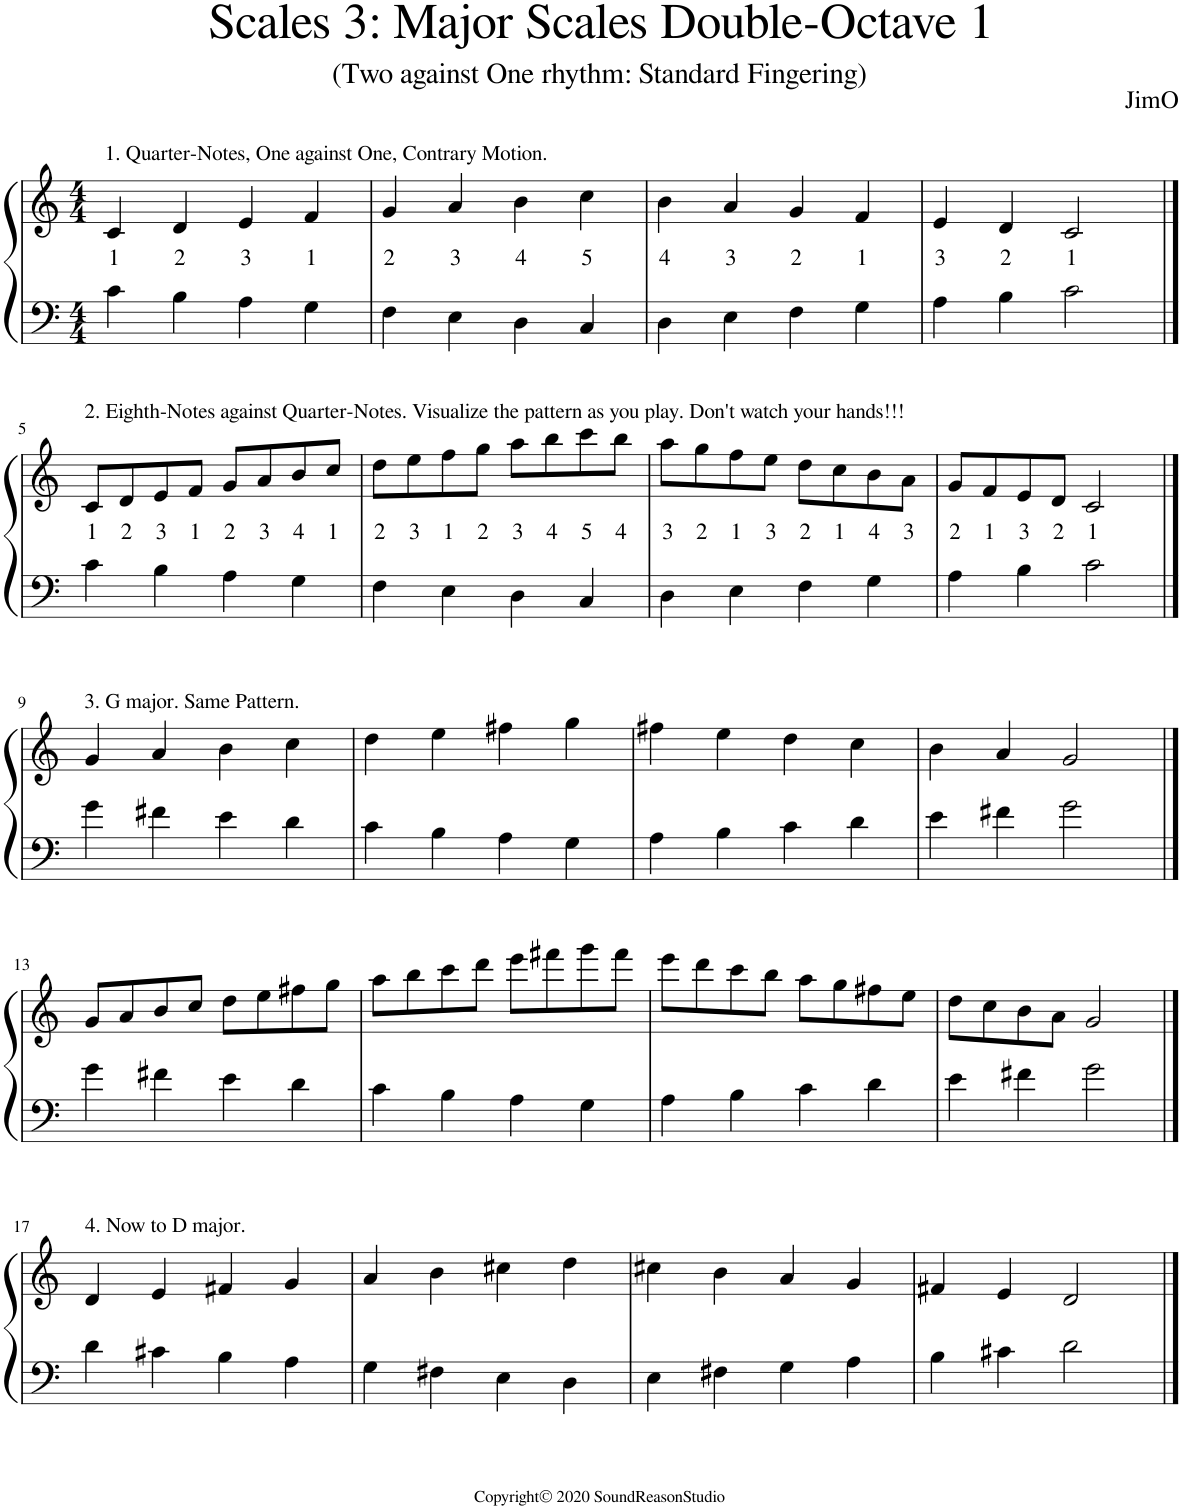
**kern	**kern	**text
*part1	*part1	*part1
*staff2	*staff1	*staff1
*I"Piano	*	*
*I'Pno.	*	*
*clefF4	*clefG2	*
*k[]	*k[]	*
*M4/4	*M4/4	*
=1	=1	=1
!	!LO:TX:a:t=1. Quarter-Notes, One against One, Contrary Motion.	!
!	!	!LO:LY:b
4c\	4c/	1
!	!	!LO:LY:b
4B\	4d/	2
!	!	!LO:LY:b
4A\	4e/	3
!	!	!LO:LY:b
4G\	4f/	1
=2	=2	=2
!	!	!LO:LY:b
4F\	4g/	2
!	!	!LO:LY:b
4E\	4a/	3
!	!	!LO:LY:b
4D\	4b\	4
!	!	!LO:LY:b
4C/	4cc\	5
=3	=3	=3
!	!	!LO:LY:b
4D\	4b\	4
!	!	!LO:LY:b
4E\	4a/	3
!	!	!LO:LY:b
4F\	4g/	2
!	!	!LO:LY:b
4G\	4f/	1
=4	=4	=4
!	!	!LO:LY:b
4A\	4e/	3
!	!	!LO:LY:b
4B\	4d/	2
!	!	!LO:LY:b
2c\	2c/	1
!!LO:LB:g=z
==5	==5	==5
!	!LO:TX:a:t=2. Eighth-Notes against Quarter-Notes. Visualize the pattern as you play. Don't watch your hands!!!	!
!	!	!LO:LY:b
4c\	8c/L	1
!	!	!LO:LY:b
.	8d/	2
!	!	!LO:LY:b
4B\	8e/	3
!	!	!LO:LY:b
.	8f/J	1
!	!	!LO:LY:b
4A\	8g/L	2
!	!	!LO:LY:b
.	8a/	3
!	!	!LO:LY:b
4G\	8b/	4
!	!	!LO:LY:b
.	8cc/J	1
=6	=6	=6
!	!	!LO:LY:b
4F\	8dd\L	2
!	!	!LO:LY:b
.	8ee\	3
!	!	!LO:LY:b
4E\	8ff\	1
!	!	!LO:LY:b
.	8gg\J	2
!	!	!LO:LY:b
4D\	8aa\L	3
!	!	!LO:LY:b
.	8bb\	4
!	!	!LO:LY:b
4C/	8ccc\	5
!	!	!LO:LY:b
.	8bb\J	4
=7	=7	=7
!	!	!LO:LY:b
4D\	8aa\L	3
!	!	!LO:LY:b
.	8gg\	2
!	!	!LO:LY:b
4E\	8ff\	1
!	!	!LO:LY:b
.	8ee\J	3
!	!	!LO:LY:b
4F\	8dd\L	2
!	!	!LO:LY:b
.	8cc\	1
!	!	!LO:LY:b
4G\	8b\	4
!	!	!LO:LY:b
.	8a\J	3
=8	=8	=8
!	!	!LO:LY:b
4A\	8g/L	2
!	!	!LO:LY:b
.	8f/	1
!	!	!LO:LY:b
4B\	8e/	3
!	!	!LO:LY:b
.	8d/J	2
!	!	!LO:LY:b
2c\	2c/	1
!!LO:LB:g=z
==9	==9	==9
!	!LO:TX:a:t=3. G major. Same Pattern.	!
4g\	4g/	.
4f#X\	4a/	.
4e\	4b\	.
4d\	4cc\	.
=10	=10	=10
4c\	4dd\	.
4B\	4ee\	.
4A\	4ff#X\	.
4G\	4gg\	.
=11	=11	=11
4A\	4ff#X\	.
4B\	4ee\	.
4c\	4dd\	.
4d\	4cc\	.
=12	=12	=12
4e\	4b\	.
4f#X\	4a/	.
2g\	2g/	.
!!LO:LB:g=z
==13	==13	==13
4g\	8g/L	.
.	8a/	.
4f#X\	8b/	.
.	8cc/J	.
4e\	8dd\L	.
.	8ee\	.
4d\	8ff#X\	.
.	8gg\J	.
=14	=14	=14
4c\	8aa\L	.
.	8bb\	.
4B\	8ccc\	.
.	8ddd\J	.
4A\	8eee\L	.
.	8fff#X\	.
4G\	8ggg\	.
.	8fff#\J	.
=15	=15	=15
4A\	8eee\L	.
.	8ddd\	.
4B\	8ccc\	.
.	8bb\J	.
4c\	8aa\L	.
.	8gg\	.
4d\	8ff#X\	.
.	8ee\J	.
=16	=16	=16
4e\	8dd\L	.
.	8cc\	.
4f#X\	8b\	.
.	8a\J	.
2g\	2g/	.
!!LO:LB:g=z
==17	==17	==17
!	!LO:TX:a:t=4. Now to D major.	!
4d\	4d/	.
4c#X\	4e/	.
4B\	4f#X/	.
4A\	4g/	.
=18	=18	=18
4G\	4a/	.
4F#X\	4b\	.
4E\	4cc#X\	.
4D\	4dd\	.
=19	=19	=19
4E\	4cc#X\	.
4F#X\	4b\	.
4G\	4a/	.
4A\	4g/	.
=20	=20	=20
4B\	4f#X/	.
4c#X\	4e/	.
2d\	2d/	.
==	==	==
*-	*-	*-
